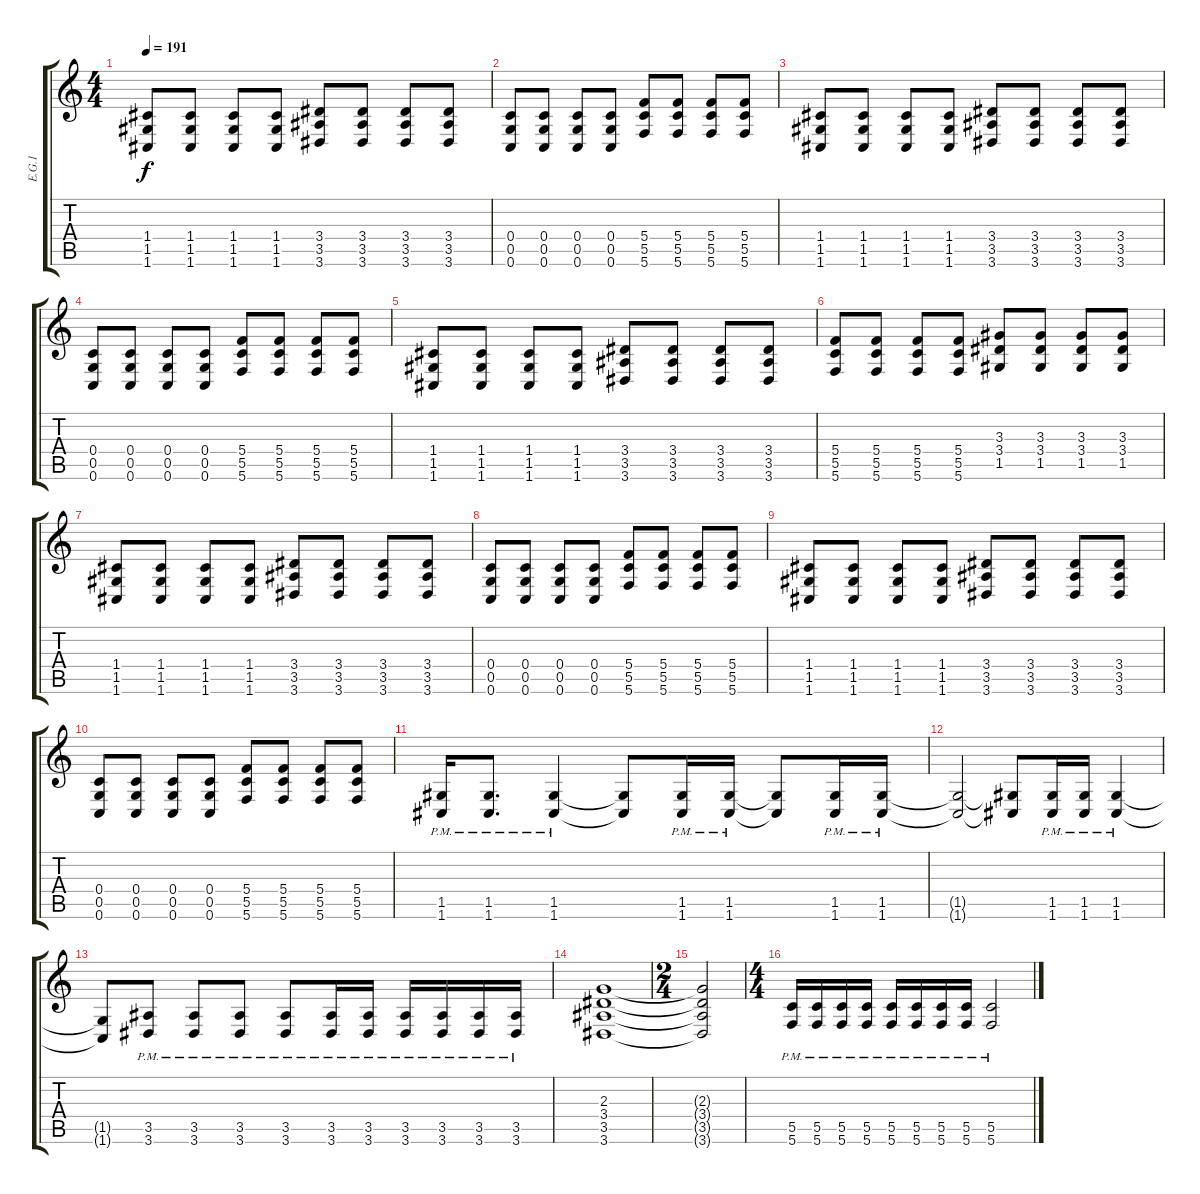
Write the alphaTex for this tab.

\track ("E.G.1" "E.G.1") {instrument distortionguitar}
\staff {score tabs}
\tuning (D4 A3 F3 C3 G2 C2) {hide}
\ts (4 4)
\tempo 191
\clef g2
\ks c
(1.4 1.5 1.6).8{dy f} (1.4 1.5 1.6).8 (1.4 1.5 1.6).8 (1.4 1.5 1.6).8 (3.4 3.5 3.6).8 (3.4 3.5 3.6).8 (3.4 3.5 3.6).8 (3.4 3.5 3.6).8 |
(0.4 0.5 0.6).8 (0.4 0.5 0.6).8 (0.4 0.5 0.6).8 (0.4 0.5 0.6).8 (5.4 5.5 5.6).8 (5.4 5.5 5.6).8 (5.4 5.5 5.6).8 (5.4 5.5 5.6).8 |
(1.4 1.5 1.6).8 (1.4 1.5 1.6).8 (1.4 1.5 1.6).8 (1.4 1.5 1.6).8 (3.4 3.5 3.6).8 (3.4 3.5 3.6).8 (3.4 3.5 3.6).8 (3.4 3.5 3.6).8 |
(0.4 0.5 0.6).8 (0.4 0.5 0.6).8 (0.4 0.5 0.6).8 (0.4 0.5 0.6).8 (5.4 5.5 5.6).8 (5.4 5.5 5.6).8 (5.4 5.5 5.6).8 (5.4 5.5 5.6).8 |
(1.4 1.5 1.6).8 (1.4 1.5 1.6).8 (1.4 1.5 1.6).8 (1.4 1.5 1.6).8 (3.4 3.5 3.6).8 (3.4 3.5 3.6).8 (3.4 3.5 3.6).8 (3.4 3.5 3.6).8 |
(5.4 5.5 5.6).8 (5.4 5.5 5.6).8 (5.4 5.5 5.6).8 (5.4 5.5 5.6).8 (3.3 3.4 1.5).8 (3.3 3.4 1.5).8 (3.3 3.4 1.5).8 (3.3 3.4 1.5).8 |
(1.4 1.5 1.6).8 (1.4 1.5 1.6).8 (1.4 1.5 1.6).8 (1.4 1.5 1.6).8 (3.4 3.5 3.6).8 (3.4 3.5 3.6).8 (3.4 3.5 3.6).8 (3.4 3.5 3.6).8 |
(0.4 0.5 0.6).8 (0.4 0.5 0.6).8 (0.4 0.5 0.6).8 (0.4 0.5 0.6).8 (5.4 5.5 5.6).8 (5.4 5.5 5.6).8 (5.4 5.5 5.6).8 (5.4 5.5 5.6).8 |
(1.4 1.5 1.6).8 (1.4 1.5 1.6).8 (1.4 1.5 1.6).8 (1.4 1.5 1.6).8 (3.4 3.5 3.6).8 (3.4 3.5 3.6).8 (3.4 3.5 3.6).8 (3.4 3.5 3.6).8 |
(0.4 0.5 0.6).8 (0.4 0.5 0.6).8 (0.4 0.5 0.6).8 (0.4 0.5 0.6).8 (5.4 5.5 5.6).8 (5.4 5.5 5.6).8 (5.4 5.5 5.6).8 (5.4 5.5 5.6).8 |
(1.5{pm} 1.6{pm}).16 (1.5{pm} 1.6{pm}).8{d} (1.5{pm} 1.6{pm}).4 (1.5{t} 1.6{t}).8 (1.5{pm} 1.6{pm}).16 (1.5{pm} 1.6{pm}).16 (1.5{t} 1.6{t}).8 (1.5{pm} 1.6{pm}).16 (1.5{pm} 1.6{pm}).16 |
(1.5{t} 1.6{t}).2 (1.5{t} 1.6{t}).8 (1.5{pm} 1.6{pm}).16 (1.5{pm} 1.6{pm}).16 (1.5{pm} 1.6{pm}).4 |
(1.5{t} 1.6{t}).8 (3.5{pm} 3.6{pm}).8 (3.5{pm} 3.6{pm}).8 (3.5{pm} 3.6{pm}).8 (3.5{pm} 3.6{pm}).8 (3.5{pm} 3.6{pm}).16 (3.5{pm} 3.6{pm}).16 (3.5{pm} 3.6{pm}).16 (3.5{pm} 3.6{pm}).16 (3.5{pm} 3.6{pm}).16 (3.5{pm} 3.6{pm}).16 |
(2.3 3.4 3.5 3.6).1 |
\ts (2 4)
(2.3{t} 3.4{t} 3.5{t} 3.6{t}).2 |
\ts (4 4)
(5.5{pm} 5.6{pm}).16 (5.5{pm} 5.6{pm}).16 (5.5{pm} 5.6{pm}).16 (5.5{pm} 5.6{pm}).16 (5.5{pm} 5.6{pm}).16 (5.5{pm} 5.6{pm}).16 (5.5{pm} 5.6{pm}).16 (5.5{pm} 5.6{pm}).16 (5.5{pm} 5.6{pm}).2
